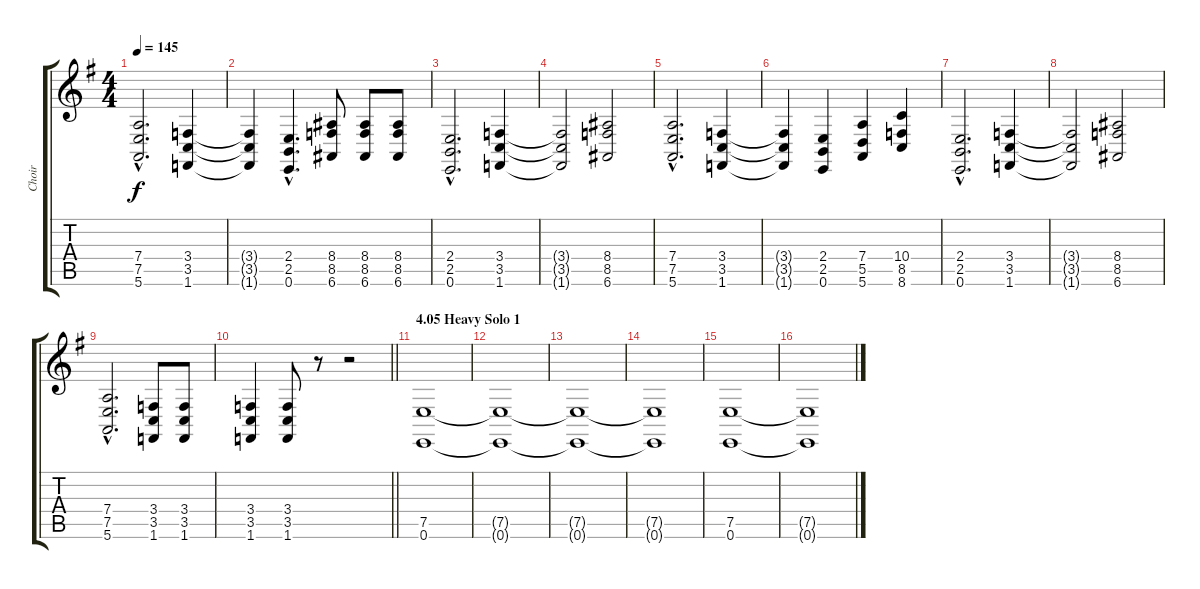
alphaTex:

\track ("Choir" "Choir") {instrument choiraahs}
\staff {score tabs}
\tuning (E4 B3 G3 D3 A2 E2) {hide}
\ts (4 4)
\tempo 145
\clef g2
\ks eminor
(7.4{hac} 7.5{hac} 5.6{hac}).2{d dy f} (3.4 3.5 1.6).4 |
(3.4{t} 3.5{t} 1.6{t}).4 (2.4{hac} 2.5{hac} 0.6{hac}).4{d} (8.4 8.5 6.6).8 (8.4 8.5 6.6).8 (8.4 8.5 6.6).8 |
(2.4{hac} 2.5{hac} 0.6{hac}).2{d} (3.4 3.5 1.6).4 |
(3.4{t} 3.5{t} 1.6{t}).2 (8.4 8.5 6.6).2 |
(7.4{hac} 7.5{hac} 5.6{hac}).2{d} (3.4 3.5 1.6).4 |
(3.4{t} 3.5{t} 1.6{t}).4 (2.4 2.5 0.6).4 (7.4 5.5 5.6).4 (10.4 8.5 8.6).4 |
(2.4{hac} 2.5{hac} 0.6{hac}).2{d} (3.4 3.5 1.6).4 |
(3.4{t} 3.5{t} 1.6{t}).2 (8.4 8.5 6.6).2 |
(7.4{hac} 7.5{hac} 5.6{hac}).2{d} (3.4 3.5 1.6).8 (3.4 3.5 1.6).8 |
\barLineRight lightlight
(3.4 3.5 1.6).4 (3.4 3.5 1.6).8 r.8 r.2 |
\section ("" "4.05 Heavy Solo 1")
(7.5 0.6).1 |
(7.5{t} 0.6{t}).1 |
(7.5{t} 0.6{t}).1 |
(7.5{t} 0.6{t}).1 |
(7.5 0.6).1 |
(7.5{t} 0.6{t}).1
